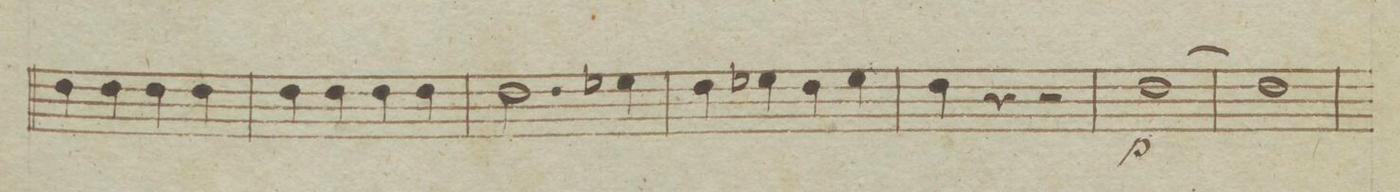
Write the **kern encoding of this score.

**kern	**dynam
*I"Violon e Violoncello	*
*clefF4	*
*k[b-e-]	*
*met(c|)	*
*M2/2	*
4F\	.
4F\	.
4F\	.
4F\	.
=52	=52
4F\	.
4F\	.
4F\	.
4F\	.
=53	=53
2.F\	.
4G-X\	.
=54	=54
4F\	.
4G-X\	.
4F\	.
4G-\	.
=55	=55
4F\	.
4r	.
2r	.
=56	=56
[1F	p
=57	=57
1F]	.
=58	=58
*-	*-
